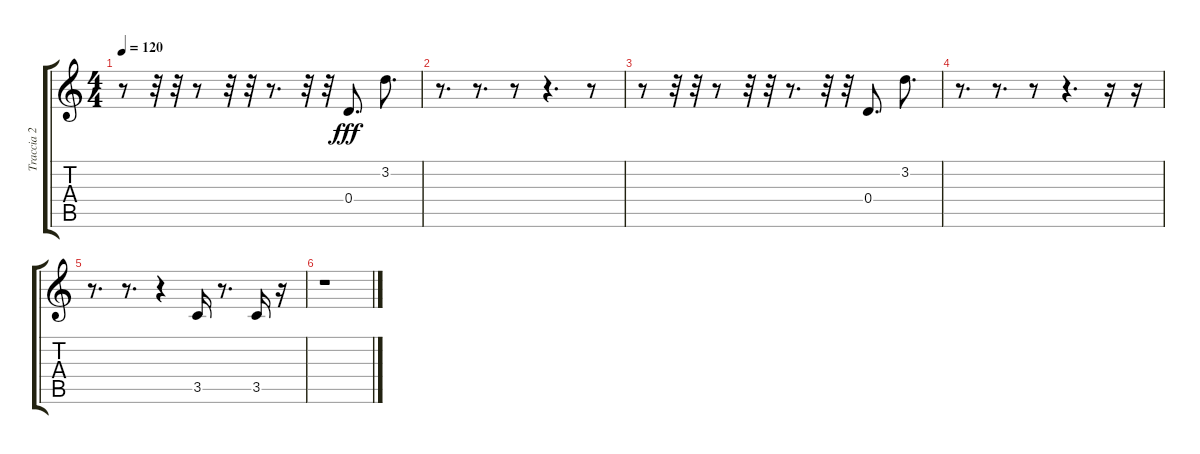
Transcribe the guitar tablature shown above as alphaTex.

\track ("Traccia 2" "Traccia 2") {instrument electricbassfinger}
\staff {score tabs}
\tuning (E4 B3 G3 D3 A2 E2) {hide}
\ts (4 4)
\tempo 120
\clef g2
\ks c
r.8{dy fff} r.32 r.32 r.8 r.32 r.32 r.8{d} r.32 r.32 0.4.8{d} 3.2.8{d} |
r.8{d} r.8{d} r.8 r.4{d} r.8 |
r.8 r.32 r.32 r.8 r.32 r.32 r.8{d} r.32 r.32 0.4.8{d} 3.2.8{d} |
r.8{d} r.8{d} r.8 r.4{d} r.16 r.16 |
r.8{d} r.8{d} r.4 3.5.16 r.8{d} 3.5.16 r.16 |
r.1
